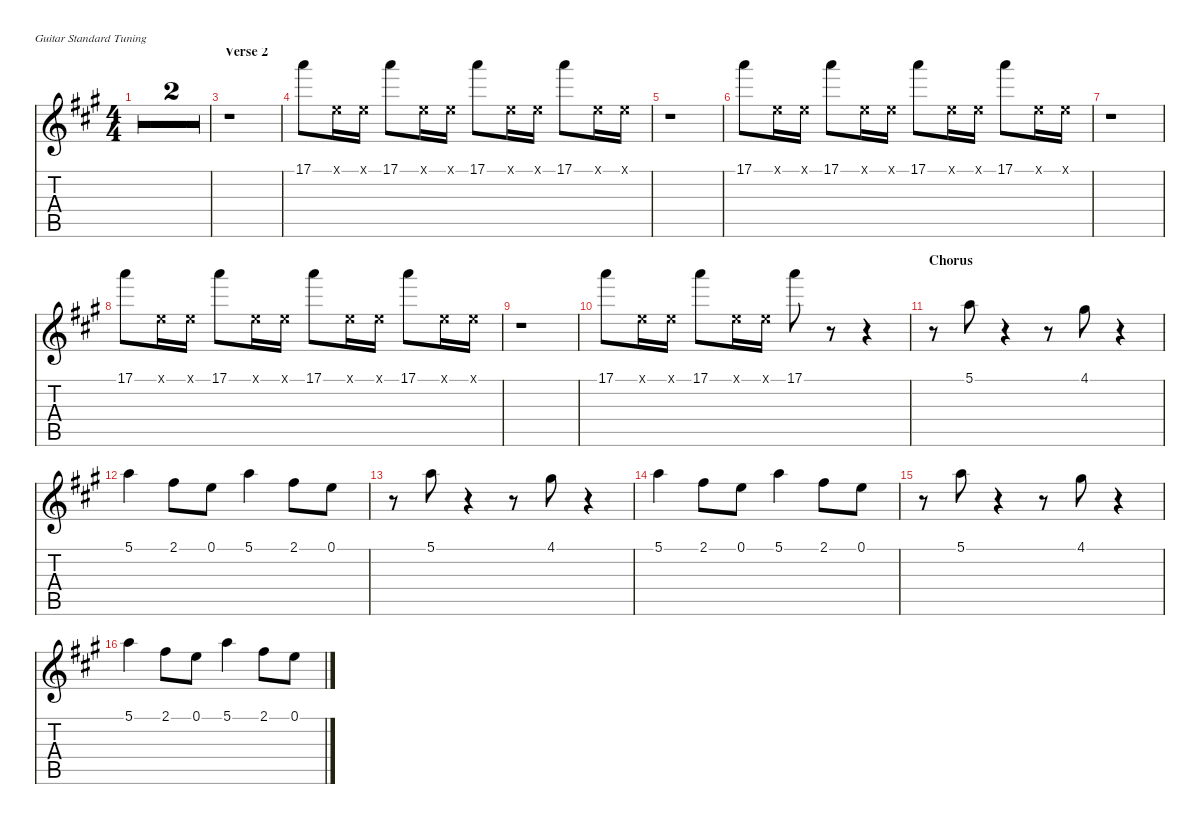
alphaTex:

\defaultSystemsLayout 4
\hideDynamics
\bracketExtendMode nobrackets
\singleTrackTrackNamePolicy hidden
\multiTrackTrackNamePolicy hidden
\otherSystemsTrackNameOrientation horizontal
\track ("Brass H" "N-Gt") {multiBarRest instrument acousticguitarnylon}
\staff {score tabs}
\tuning (E4 B3 G3 D3 A2 E2)
\ts (4 4)
\tempo 120
\clef g2
\ks a
r.1{dy f beam Down} |
r.1{beam Down} |
\section ("" "Verse 2")
r.1{beam Down} |
17.1{acc forcenatural}.8{beam Down} 0.1{x acc forcenatural}.16{beam Down} 0.1{x acc forcenatural}.16{beam Down} 17.1{acc forcenatural}.8{beam Down} 0.1{x acc forcenatural}.16{beam Down} 0.1{x acc forcenatural}.16{beam Down} 17.1{acc forcenatural}.8{beam Down} 0.1{x acc forcenatural}.16{beam Down} 0.1{x acc forcenatural}.16{beam Down} 17.1{acc forcenatural}.8{beam Down} 0.1{x acc forcenatural}.16{beam Down} 0.1{x acc forcenatural}.16{beam Down} |
r.1{beam Down} |
17.1{acc forcenatural}.8{beam Down} 0.1{x acc forcenatural}.16{beam Down} 0.1{x acc forcenatural}.16{beam Down} 17.1{acc forcenatural}.8{beam Down} 0.1{x acc forcenatural}.16{beam Down} 0.1{x acc forcenatural}.16{beam Down} 17.1{acc forcenatural}.8{beam Down} 0.1{x acc forcenatural}.16{beam Down} 0.1{x acc forcenatural}.16{beam Down} 17.1{acc forcenatural}.8{beam Down} 0.1{x acc forcenatural}.16{beam Down} 0.1{x acc forcenatural}.16{beam Down} |
r.1{beam Down} |
17.1{acc forcenatural}.8{beam Down} 0.1{x acc forcenatural}.16{beam Down} 0.1{x acc forcenatural}.16{beam Down} 17.1{acc forcenatural}.8{beam Down} 0.1{x acc forcenatural}.16{beam Down} 0.1{x acc forcenatural}.16{beam Down} 17.1{acc forcenatural}.8{beam Down} 0.1{x acc forcenatural}.16{beam Down} 0.1{x acc forcenatural}.16{beam Down} 17.1{acc forcenatural}.8{beam Down} 0.1{x acc forcenatural}.16{beam Down} 0.1{x acc forcenatural}.16{beam Down} |
r.1{beam Down} |
17.1{acc forcenatural}.8{beam Down} 0.1{x acc forcenatural}.16{beam Down} 0.1{x acc forcenatural}.16{beam Down} 17.1{acc forcenatural}.8{beam Down} 0.1{x acc forcenatural}.16{beam Down} 0.1{x acc forcenatural}.16{beam Down} 17.1{acc forcenatural}.8{beam Down} r.8{beam Down} r.4{beam Down} |
\section ("" "Chorus")
r.8{beam Down} 5.1{acc forcenatural}.8{beam Down} r.4{beam Down} r.8{beam Down} 4.1{acc #}.8{beam Down} r.4{beam Down} |
5.1{acc forcenatural}.4{beam Down} 2.1{acc #}.8{beam Down} 0.1{acc forcenatural}.8{beam Down} 5.1{acc forcenatural}.4{beam Down} 2.1{acc #}.8{beam Down} 0.1{acc forcenatural}.8{beam Down} |
r.8{beam Down} 5.1{acc forcenatural}.8{beam Down} r.4{beam Down} r.8{beam Down} 4.1{acc #}.8{beam Down} r.4{beam Down} |
5.1{acc forcenatural}.4{beam Down} 2.1{acc #}.8{beam Down} 0.1{acc forcenatural}.8{beam Down} 5.1{acc forcenatural}.4{beam Down} 2.1{acc #}.8{beam Down} 0.1{acc forcenatural}.8{beam Down} |
r.8{beam Down} 5.1{acc forcenatural}.8{beam Down} r.4{beam Down} r.8{beam Down} 4.1{acc #}.8{beam Down} r.4{beam Down} |
5.1{acc forcenatural}.4{beam Down} 2.1{acc #}.8{beam Down} 0.1{acc forcenatural}.8{beam Down} 5.1{acc forcenatural}.4{beam Down} 2.1{acc #}.8{beam Down} 0.1{acc forcenatural}.8{beam Down}
